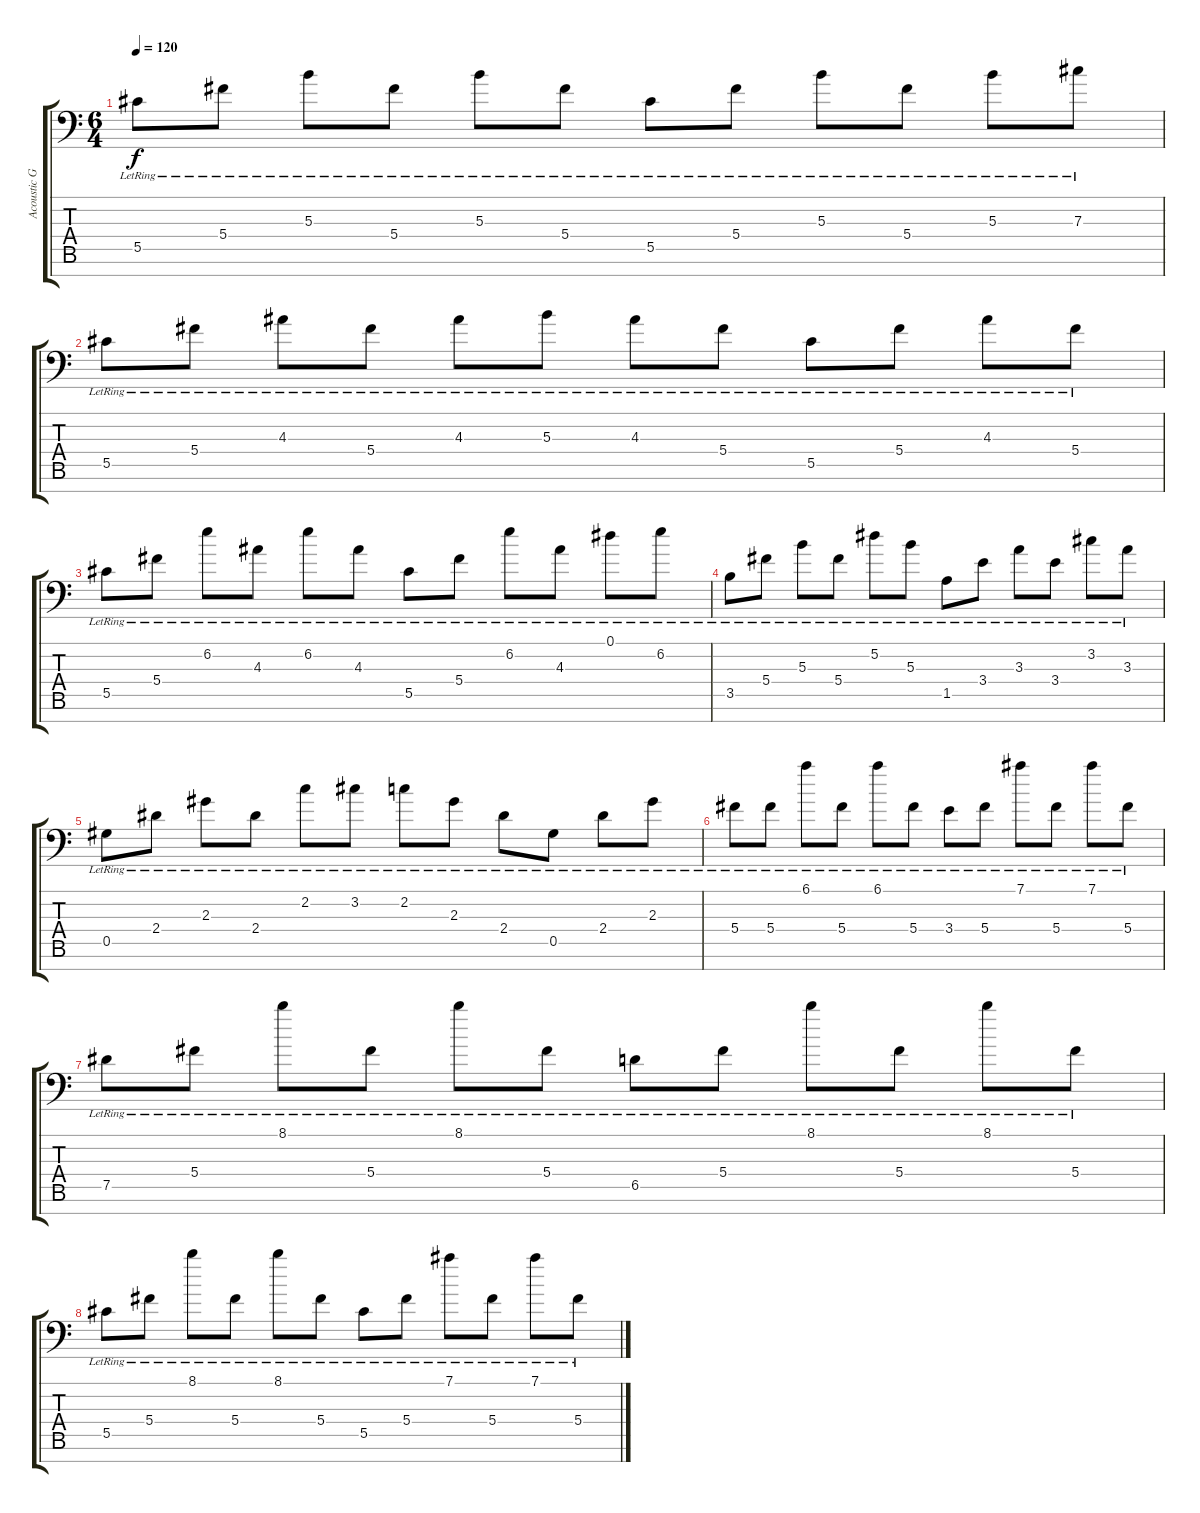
\track ("Acoustic Gtr" "Acoustic G") {instrument acousticguitarnylon}
\staff {score tabs}
\tuning (Eb4 Bb3 Gb3 Db3 Ab2 Eb2 Bb1) {hide}
\ts (6 4)
\tempo 120
\clef f4
\ks c
5.5{lr}.8{dy f} 5.4{lr}.8 5.3{lr}.8 5.4{lr}.8 5.3{lr}.8 5.4{lr}.8 5.5{lr}.8 5.4{lr}.8 5.3{lr}.8 5.4{lr}.8 5.3{lr}.8 7.3{lr}.8 |
5.5{lr}.8 5.4{lr}.8 4.3{lr}.8 5.4{lr}.8 4.3{lr}.8 5.3{lr}.8 4.3{lr}.8 5.4{lr}.8 5.5{lr}.8 5.4{lr}.8 4.3{lr}.8 5.4{lr}.8 |
5.5{lr}.8 5.4{lr}.8 6.2{lr}.8 4.3{lr}.8 6.2{lr}.8 4.3{lr}.8 5.5{lr}.8 5.4{lr}.8 6.2{lr}.8 4.3{lr}.8 0.1{lr}.8 6.2{lr}.8 |
3.5{lr}.8 5.4{lr}.8 5.3{lr}.8 5.4{lr}.8 5.2{lr}.8 5.3{lr}.8 1.5{lr}.8 3.4{lr}.8 3.3{lr}.8 3.4{lr}.8 3.2{lr}.8 3.3{lr}.8 |
0.5{lr}.8 2.4{lr}.8 2.3{lr}.8 2.4{lr}.8 2.2{lr}.8 3.2{lr}.8 2.2{lr}.8 2.3{lr}.8 2.4{lr}.8 0.5{lr}.8 2.4{lr}.8 2.3{lr}.8 |
5.4{lr}.8 5.4{lr}.8 6.1{lr}.8 5.4{lr}.8 6.1{lr}.8 5.4{lr}.8 3.4{lr}.8 5.4{lr}.8 7.1{lr}.8 5.4{lr}.8 7.1{lr}.8 5.4{lr}.8 |
7.5{lr}.8 5.4{lr}.8 8.1{lr}.8 5.4{lr}.8 8.1{lr}.8 5.4{lr}.8 6.5{lr}.8 5.4{lr}.8 8.1{lr}.8 5.4{lr}.8 8.1{lr}.8 5.4{lr}.8 |
5.5{lr}.8 5.4{lr}.8 8.1{lr}.8 5.4{lr}.8 8.1{lr}.8 5.4{lr}.8 5.5{lr}.8 5.4{lr}.8 7.1{lr}.8 5.4{lr}.8 7.1{lr}.8 5.4{lr}.8
